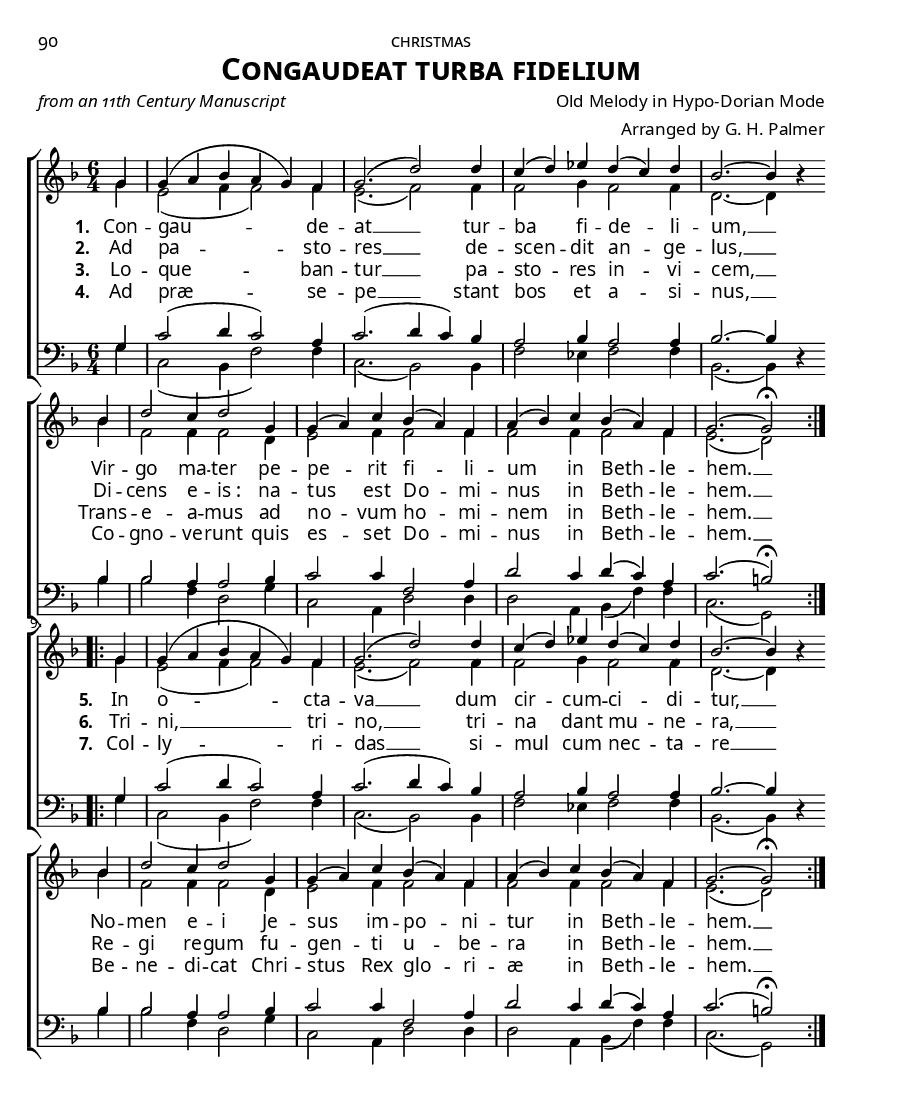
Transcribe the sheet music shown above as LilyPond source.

\version "2.14.2"
\include "util.ly"
\header {
    title = \markup{\override #'(font-name . "Garamond Premier Pro Semibold"){ \abs-fontsize #15 \smallCapsOldStyle"Congaudeat turba fidelium"}}
    poet = \markup\concat{\italic \oldStyleNum"from an 11th Century Manuscript"}
    composer = \markup\oldStyleNum"Old Melody in Hypo-Dorian Mode"
    arranger = \markup\oldStyleNum"Arranged by G. H. Palmer"
  }\paper {
  print-all-headers = ##f
  paper-height = 9\in
  paper-width = 6\in
  indent = 0\in
  %system-system-spacing = #'((basic-distance . 10) (padding . 0))
  %score-markup-spacing =
  %  #'((basic-distance . 0)
  %     (minimum-distance . 0)
  %     (padding . -11)
  %     (stretchability . 100))
  system-system-spacing =
    #'((basic-distance . 0)
       (minimum-distance . 0)
       (padding . -1)
       (stretchability . 100))
  ragged-last-bottom = ##t
  ragged-bottom = ##f
  two-sided = ##t
  inner-margin = 0.5\in
  outer-margin = 0.25\in
  top-margin = 0.25\in
  bottom-margin = 0.25\in
  first-page-number = #090
  print-first-page-number = ##t
  headerLine = \markup{\override #'(font-name . "Garamond Premier Pro") \smallCapsOldStyle"christmas"}
  oddHeaderMarkup = \markup\fill-line{
     \override #'(font-name . "Garamond Premier Pro")\abs-fontsize #8.5
     \combine 
        \fill-line{"" \on-the-fly #print-page-number-check-first
        \oldStylePageNum""
        }
        \fill-line{\headerLine}
  }
  evenHeaderMarkup = \markup {
     \override #'(font-name . "Garamond Premier Pro")\abs-fontsize #8.5
     \combine
        \on-the-fly #print-page-number-check-first
        \oldStylePageNum""
        \fill-line{\headerLine}
  }
}

#(set-global-staff-size 15) \paper{ #(define fonts (make-pango-font-tree "GoudyOlSt BT" "Garamond Premier Pro" "Garamond Premier Pro" (/ 15 20))) }
global = {
  \key f \major
  \time 6/4
}

sopMusic = \relative c'' {
  \repeat volta 2 {
    \partial 4 g4 |
    g( a bes a g) f |
    g2.( d'2)  d4 |
    c( d) ees d( c) d |
    bes2.~ bes4 bes\rest \bar""\break bes |
    
    d2 c4 d2 g,4 |
    g( a) c bes( a) f |
    a( bes) c bes( a) f |
    \partial 4*5 g2.~ g2\fermata \break 
  }
}
sopWords = \lyricmode {
  
}

altoMusic = \relative c'' {
  g4 |
  e2( f4 f2) f4 |
  e2.( f2) f4 |
  f2 g4 f2 f4 |
  d2.~ d4 s4 bes' |
  
  f2 f4 f2 d4 |
  e2 f4 f2 f4 |
  f2 f4 f2 f4 |
  e2.( d2)
}
altoWords = \lyricmode {
  \dropLyricsIX
  \set stanza = #"1. "
  Con -- gau -- de -- at __ tur -- ba fi -- de -- li -- um, __
  Vir -- go ma -- ter pe -- pe -- rit fi -- li -- um
  in Beth -- le -- hem. __
  
  
  \set stanza = #"5. "
  In o -- cta -- va __ dum cir -- cum -- ci -- di -- tur, __
  No -- men e -- i Je -- sus im -- po -- ni -- tur
  in Beth -- le -- hem. __
}
altoWordsII = \lyricmode {
  \dropLyricsIX
%\markup\italic
  \set stanza = #"2. "  
  Ad pa -- sto -- res __ de -- scen -- dit an -- ge -- lus, __
  Di -- cens e -- is_: na -- tus est Do -- mi -- nus
  in Beth -- le -- hem. __
  
  
  \set stanza = #"6. "
  Tri -- ni, __ tri -- no, __ tri -- na dant mu -- ne -- ra, __
  Re -- gi re -- gum fu -- gen -- ti u -- be -- ra
  in Beth -- le -- hem. __
}
altoWordsIII = \lyricmode {
  \dropLyricsIX
  \set stanza = #"3. "
  Lo -- que -- ban -- tur __ pa -- sto -- res in -- vi -- cem, __
  Trans -- e -- a -- mus ad no -- vum ho -- mi -- nem
  in Beth -- le -- hem. __
  
  
  \set stanza = #"7. "
  Col -- ly -- ri -- das __ si -- mul cum nec -- ta -- re __
  Be -- ne -- di -- cat Chri -- stus Rex glo -- ri -- æ
  in Beth -- le -- hem. __
}
altoWordsIV = \lyricmode {
  \dropLyricsIX
  \set stanza = #"4. "
  Ad præ -- se -- pe __ stant bos et a -- si -- nus, __
  Co -- gno -- ve -- runt quis es -- set Do -- mi -- nus
  in Beth -- le -- hem. __
}
altoWordsV = \lyricmode {
}
altoWordsVI = \lyricmode {
}
altoWordsVII = \lyricmode {
}
tenorMusic = \relative c' {
  g4 |
  c2( d4 c2) a4 |
  c2.( d4 c4) bes |
  a2 bes4 a2 a4 |
  bes2.~ bes4 s4 bes |
  
  bes2 a4 a2 bes4 |
  c2 c4 f,2 a4 |
  d2 c4 d( c) a |
  c2.( b2\fermata)
}
tenorWords = \lyricmode {

}

bassMusic = \relative c' {
  g4 |
  c,2( bes4 f'2) f4 |
  c2.( bes2) bes4 |
  f'2 ees4 f2 f4 |
  bes,2.( bes4) d4\rest bes'4 |
  
  bes2 f4 d2 g4 |
  c,2 a4 d2 d4 |
  d2 a4 bes( f') f |
  c2.( g2)
}
bassWords = \lyricmode {

}

pianoRH = \relative c' {
  
}
pianoLH = \relative c' {
  
}

\score {
  <<
   \new ChoirStaff <<
%    \new Lyrics = sopranos { s1 }
    \new Staff = women <<
      \new Voice = "sopranos" {
        \voiceOne
        << \global \repeat unfold2\sopMusic >>
      }
      \new Voice = "altos" {
        \voiceTwo
        << \global \repeat unfold2\altoMusic >>
      }
    >>
    \new Staff = men <<
      \clef bass
      \new Voice = "tenors" {
        \voiceOne
        << \global \repeat unfold2\tenorMusic >>
      }
      \new Voice = "basses" {
        \voiceTwo << \global \repeat unfold2\bassMusic >>
      }
    >>
%    \new Lyrics = basses { s1 }
%    \context Lyrics = sopranos \lyricsto sopranos \sopWords
    \new Lyrics = "altosVII"  \with { alignBelowContext = #"women" } \lyricsto "sopranos" \altoWordsVII
    \new Lyrics = "altosVI"  \with { alignBelowContext = #"women" } \lyricsto "sopranos" \altoWordsVI
    \new Lyrics = "altosV"  \with { alignBelowContext = #"women" } \lyricsto "sopranos" \altoWordsV
    \new Lyrics = "altosIV"  \with { alignBelowContext = #"women" } \lyricsto "sopranos" \altoWordsIV
    \new Lyrics = "altosIII"  \with { alignBelowContext = #"women" } \lyricsto "sopranos" \altoWordsIII
    \new Lyrics = "altosII"  \with { alignBelowContext = #"women" } \lyricsto "sopranos" \altoWordsII
    \new Lyrics = "altos"  \with { alignBelowContext = #"women" \override VerticalAxisGroup #'nonstaff-relatedstaff-spacing = #'((padding . -0.5))} \lyricsto "sopranos" \altoWords
    \context Lyrics = tenors \lyricsto tenors \tenorWords
%    \context Lyrics = basses \lyricsto basses \bassWords
   >>
%    \new PianoStaff << \new Staff { \new Voice { \pianoRH } } \new Staff { \clef "bass" \pianoLH } >>
  >>
  \layout {
    \context {
      \Score
      %\override SpacingSpanner #'base-shortest-duration = #(ly:make-moment 1 8)
      %\override SpacingSpanner #'common-shortest-duration = #(ly:make-moment 1 4)
    }
    \context {
      % a little smaller so lyrics
      % can be closer to the staff
      \Staff
      \override VerticalAxisGroup #'minimum-Y-extent = #'(-3 . 3)
    }
    \context {
      \Lyrics
      \override LyricText #'X-offset = #center-on-word
    }
  }
  
  \midi {
    \tempo 4 = 180
    \set Staff.midiInstrument = "flute"
  
    \context {
      \Voice
      \remove "Dynamic_performer"
    }
  }
}
